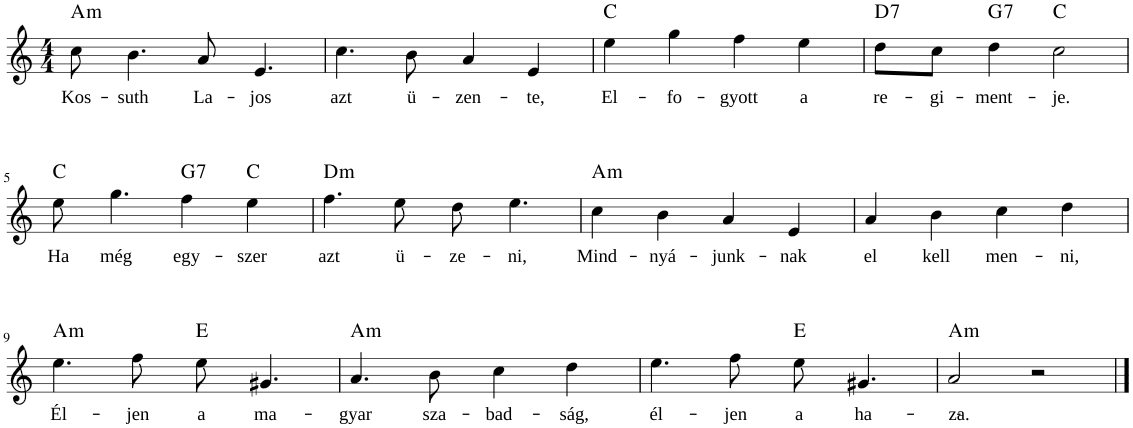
**kern	**text	**harte
*part1	*part1	*part1
*staff1	*staff1	*
*I"Piano	*	*
*I'Pno	*	*
*clefG2	*	*
*k[]	*	*
*M4/4	*	*
=1	=1	=1
!	!LO:LY:b	!LO:H:kt=m
8cc\	Kos-	A:min
!	!LO:LY:b	!
4.b\	-suth	.
!	!LO:LY:b	!
8a/	La-	.
!	!LO:LY:b	!
4.e/	-jos	.
=2	=2	=2
!	!LO:LY:b	!
4.cc\	azt	.
!	!LO:LY:b	!
8b\	ü-	.
!	!LO:LY:b	!
4a/	-zen-	.
!	!LO:LY:b	!
4e/	-te,	.
=3	=3	=3
!	!LO:LY:b	!
4ee\	El-	C:maj
!	!LO:LY:b	!
4gg\	-fo-	.
!	!LO:LY:b	!
4ff\	gyott	.
!	!LO:LY:b	!
4ee\	a	.
=4	=4	=4
!	!LO:LY:b	!LO:H:kt=7
8dd\L	re-	D:7
!	!LO:LY:b	!
8cc\J	-gi-	.
!	!LO:LY:b	!LO:H:kt=7
4dd\	-ment-	G:7
!	!LO:LY:b	!
2cc\	-je.	C:maj
!!LO:LB:g=z
=5	=5	=5
!	!LO:LY:b	!
8ee\	Ha	C:maj
!	!LO:LY:b	!
4.gg\	még	.
!	!LO:LY:b	!LO:H:kt=7
4ff\	egy-	G:7
!	!LO:LY:b	!
4ee\	-szer	C:maj
=6	=6	=6
!	!LO:LY:b	!LO:H:kt=m
4.ff\	azt	D:min
!	!LO:LY:b	!
8ee\	ü-	.
!	!LO:LY:b	!
8dd\	ze-	.
!	!LO:LY:b	!
4.ee\	-ni,	.
=7	=7	=7
!	!LO:LY:b	!LO:H:kt=m
4cc\	Mind-	A:min
!	!LO:LY:b	!
4b\	-nyá-	.
!	!LO:LY:b	!
4a/	-junk-	.
!	!LO:LY:b	!
4e/	-nak	.
=8	=8	=8
!	!LO:LY:b	!
4a/	el	.
!	!LO:LY:b	!
4b\	kell	.
!	!LO:LY:b	!
4cc\	men-	.
!	!LO:LY:b	!
4dd\	-ni,	.
!!LO:LB:g=z
=9	=9	=9
!	!LO:LY:b	!LO:H:kt=m
4.ee\	Él-	A:min
!	!LO:LY:b	!
8ff\	-jen	.
!	!LO:LY:b	!
8ee\	a	E:maj
!	!LO:LY:b	!
4.g#X/	ma-	.
=10	=10	=10
!	!LO:LY:b	!LO:H:kt=m
4.a/	-gyar	A:min
!	!LO:LY:b	!
8b\	sza-	.
!	!LO:LY:b	!
4cc\	-bad-	.
!	!LO:LY:b	!
4dd\	-ság,	.
=11	=11	=11
!	!LO:LY:b	!
4.ee\	él-	.
!	!LO:LY:b	!
8ff\	-jen	.
!	!LO:LY:b	!
8ee\	a	E:maj
!	!LO:LY:b	!
4.g#X/	ha-	.
=12	=12	=12
!	!LO:LY:b	!LO:H:kt=m
2a/	-za.-	A:min
2r	.	.
==	==	==
*-	*-	*-
